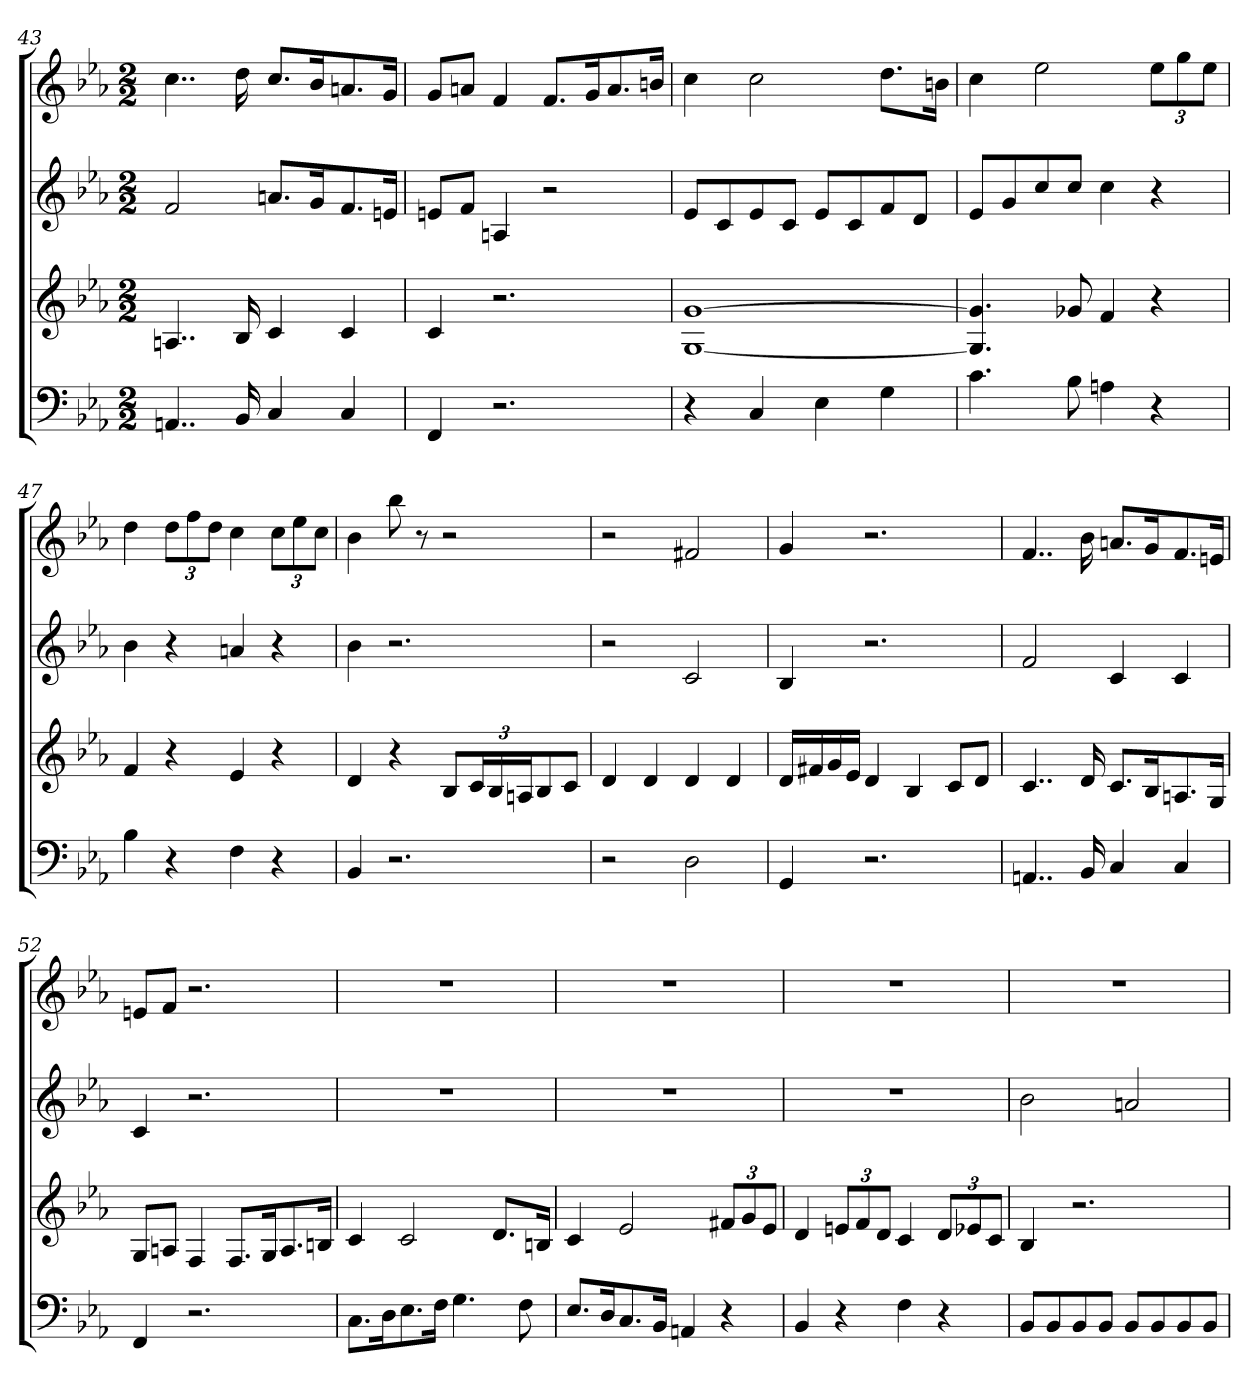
**kern	**kern	**kern	**kern
*part4	*part3	*part2	*part1
*staff4	*staff3	*staff2	*staff1
*k[b-e-a-]	*k[b-e-a-]	*k[b-e-a-]	*k[b-e-a-]
*E-:	*E-:	*E-:	*E-:
*M2/2	*M2/2	*M2/2	*M2/2
=43	=43	=43	=43
4..AAn	4..An	2f	4..cc
16BB-	16B-	.	16dd
4C	4c	8.anL	8.ccL
.	.	16gK	16b-K
4C	4c	8.f	8.an
.	.	16enJk	16gJk
=44	=44	=44	=44
4FF	4c	8enL	8gL
.	.	8fJ	8anJ
2.r	2.r	4An	4f
.	.	2r	8.fL
.	.	.	16gK
.	.	.	8.a
.	.	.	16bnJk
=45	=45	=45	=45
4r	[1G [1g	8e-L	4cc
.	.	8c	.
4C	.	8e-	2cc
.	.	8cJ	.
4E-	.	8e-L	.
.	.	8c	.
4G	.	8f	8.ddL
.	.	8dJ	.
.	.	.	16bnJk
=46	=46	=46	=46
4.c	4.G] 4.g]	8e-L	4cc
.	.	8g	.
.	.	8cc	2ee-
8B-	8g-X	8ccJ	.
4An	4f	4cc	.
4r	4r	4r	12ee-L
.	.	.	12gg
.	.	.	12ee-J
=47	=47	=47	=47
4B-	4f	4b-	4dd
4r	4r	4r	12ddL
.	.	.	12ff
.	.	.	12ddJ
4F	4e-	4an	4cc
4r	4r	4r	12ccL
.	.	.	12ee-
.	.	.	12ccJ
=48	=48	=48	=48
4BB-	4d	4b-	4b-
2.r	4r	2.r	8bb-
.	.	.	8r
.	8B-L	.	2r
.	24cL	.	.
.	24B-	.	.
.	24AnJ	.	.
.	8B-	.	.
.	8cJ	.	.
=49	=49	=49	=49
2r	4d	2r	2r
.	4d	.	.
2D	4d	2c	2f#X
.	4d	.	.
=50	=50	=50	=50
4GG	16dLL	4B-	4g
.	16f#X	.	.
.	16g	.	.
.	16e-JJ	.	.
2.r	4d	2.r	2.r
.	4B-	.	.
.	8cL	.	.
.	8dJ	.	.
=51	=51	=51	=51
4..AAn	4..c	2f	4..f
16BB-	16d	.	16b-
4C	8.cL	4c	8.anL
.	16B-K	.	16gK
4C	8.An	4c	8.f
.	16GJk	.	16enJk
=52	=52	=52	=52
4FF	8GL	4c	8enL
.	8AnJ	.	8fJ
2.r	4F	2.r	2.r
.	8.FL	.	.
.	16GK	.	.
.	8.A	.	.
.	16BnJk	.	.
=53	=53	=53	=53
8.CL	4c	1r	1r
16DK	.	.	.
8.E-	2c	.	.
16FJk	.	.	.
4.G	.	.	.
.	8.dL	.	.
8F	.	.	.
.	16BnJk	.	.
=54	=54	=54	=54
8.E-L	4c	1r	1r
16DK	.	.	.
8.C	2e-	.	.
16BB-Jk	.	.	.
4AAn	.	.	.
4r	12f#XL	.	.
.	12g	.	.
.	12e-J	.	.
=55	=55	=55	=55
4BB-	4d	1r	1r
4r	12enL	.	.
.	12f	.	.
.	12dJ	.	.
4F	4c	.	.
4r	12dL	.	.
.	12e-X	.	.
.	12cJ	.	.
=56	=56	=56	=56
8BB-L	4B-	2b-	1r
8BB-	.	.	.
8BB-	2.r	.	.
8BB-J	.	.	.
8BB-L	.	2an	.
8BB-	.	.	.
8BB-	.	.	.
8BB-J	.	.	.
=	=	=	=
*-	*-	*-	*-
